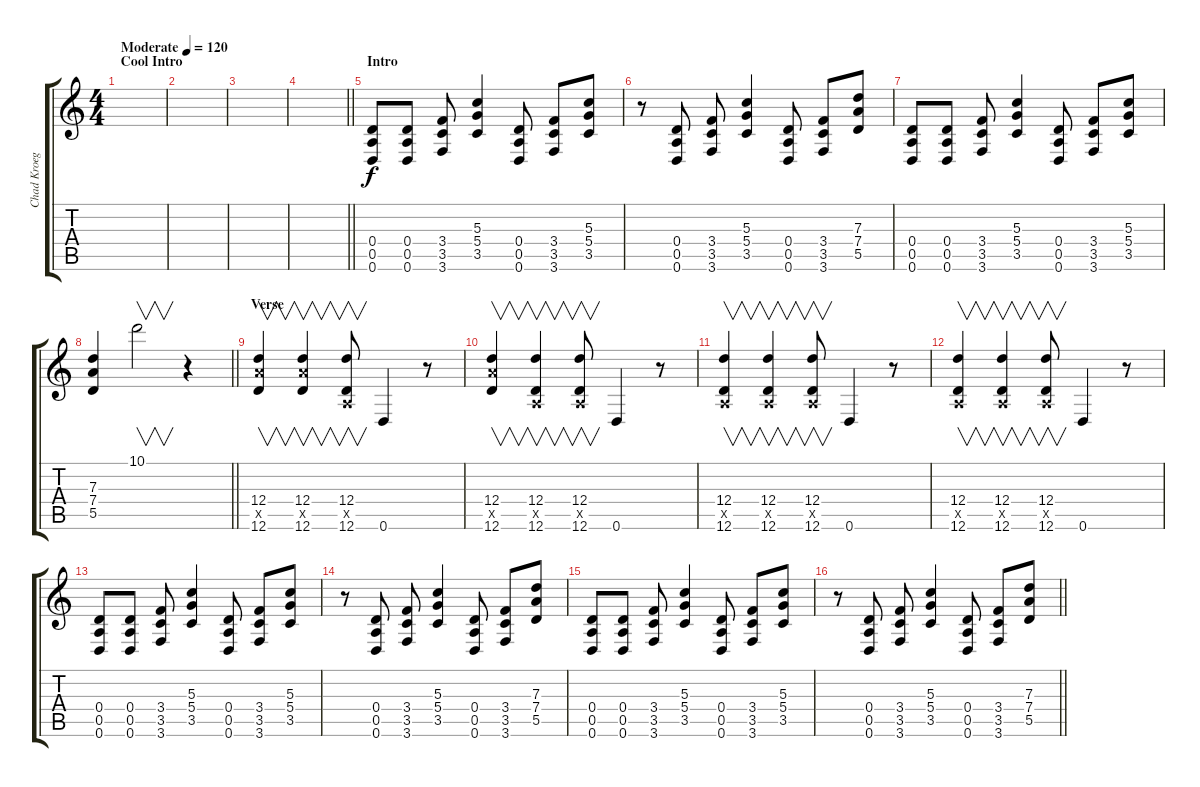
\track ("Chad Kroeger" "Chad Kroeg") {instrument distortionguitar}
\staff {score tabs}
\tuning (E4 B3 G3 D3 A2 D2) {hide}
\ts (4 4)
\section ("" "Cool Intro")
\tempo (120 "Moderate")
\clef g2
\ks c
|
|
|
\barLineRight lightlight
|
\section ("" "Intro")
(0.4 0.5 0.6).8 (0.4 0.5 0.6).8 (3.4 3.5 3.6).8 (5.3 5.4 3.5).4 (0.4 0.5 0.6).8 (3.4 3.5 3.6).8 (5.3 5.4 3.5).8 |
r.8 (0.4 0.5 0.6).8 (3.4 3.5 3.6).8 (5.3 5.4 3.5).4 (0.4 0.5 0.6).8 (3.4 3.5 3.6).8 (7.3 7.4 5.5).8 |
(0.4 0.5 0.6).8 (0.4 0.5 0.6).8 (3.4 3.5 3.6).8 (5.3 5.4 3.5).4 (0.4 0.5 0.6).8 (3.4 3.5 3.6).8 (5.3 5.4 3.5).8 |
\barLineRight lightlight
(7.3 7.4 5.5).4 10.1.2{v} r.4 |
\section ("" "Verse")
(12.4 12.5{x} 12.6).4{v} (12.4 12.5{x} 12.6).4{v} (12.4 0.5{x} 12.6).8{v} 0.6.4 r.8 |
(12.4 12.5{x} 12.6).4{v} (12.4 0.5{x} 12.6).4{v} (12.4 0.5{x} 12.6).8{v} 0.6.4 r.8 |
(12.4 0.5{x} 12.6).4{v} (12.4 0.5{x} 12.6).4{v} (12.4 0.5{x} 12.6).8{v} 0.6.4 r.8 |
(12.4 0.5{x} 12.6).4{v} (12.4 0.5{x} 12.6).4{v} (12.4 0.5{x} 12.6).8{v} 0.6.4 r.8 |
(0.4 0.5 0.6).8 (0.4 0.5 0.6).8 (3.4 3.5 3.6).8 (5.3 5.4 3.5).4 (0.4 0.5 0.6).8 (3.4 3.5 3.6).8 (5.3 5.4 3.5).8 |
r.8 (0.4 0.5 0.6).8 (3.4 3.5 3.6).8 (5.3 5.4 3.5).4 (0.4 0.5 0.6).8 (3.4 3.5 3.6).8 (7.3 7.4 5.5).8 |
(0.4 0.5 0.6).8 (0.4 0.5 0.6).8 (3.4 3.5 3.6).8 (5.3 5.4 3.5).4 (0.4 0.5 0.6).8 (3.4 3.5 3.6).8 (5.3 5.4 3.5).8 |
\barLineRight lightlight
r.8 (0.4 0.5 0.6).8 (3.4 3.5 3.6).8 (5.3 5.4 3.5).4 (0.4 0.5 0.6).8 (3.4 3.5 3.6).8 (7.3 7.4 5.5).8
